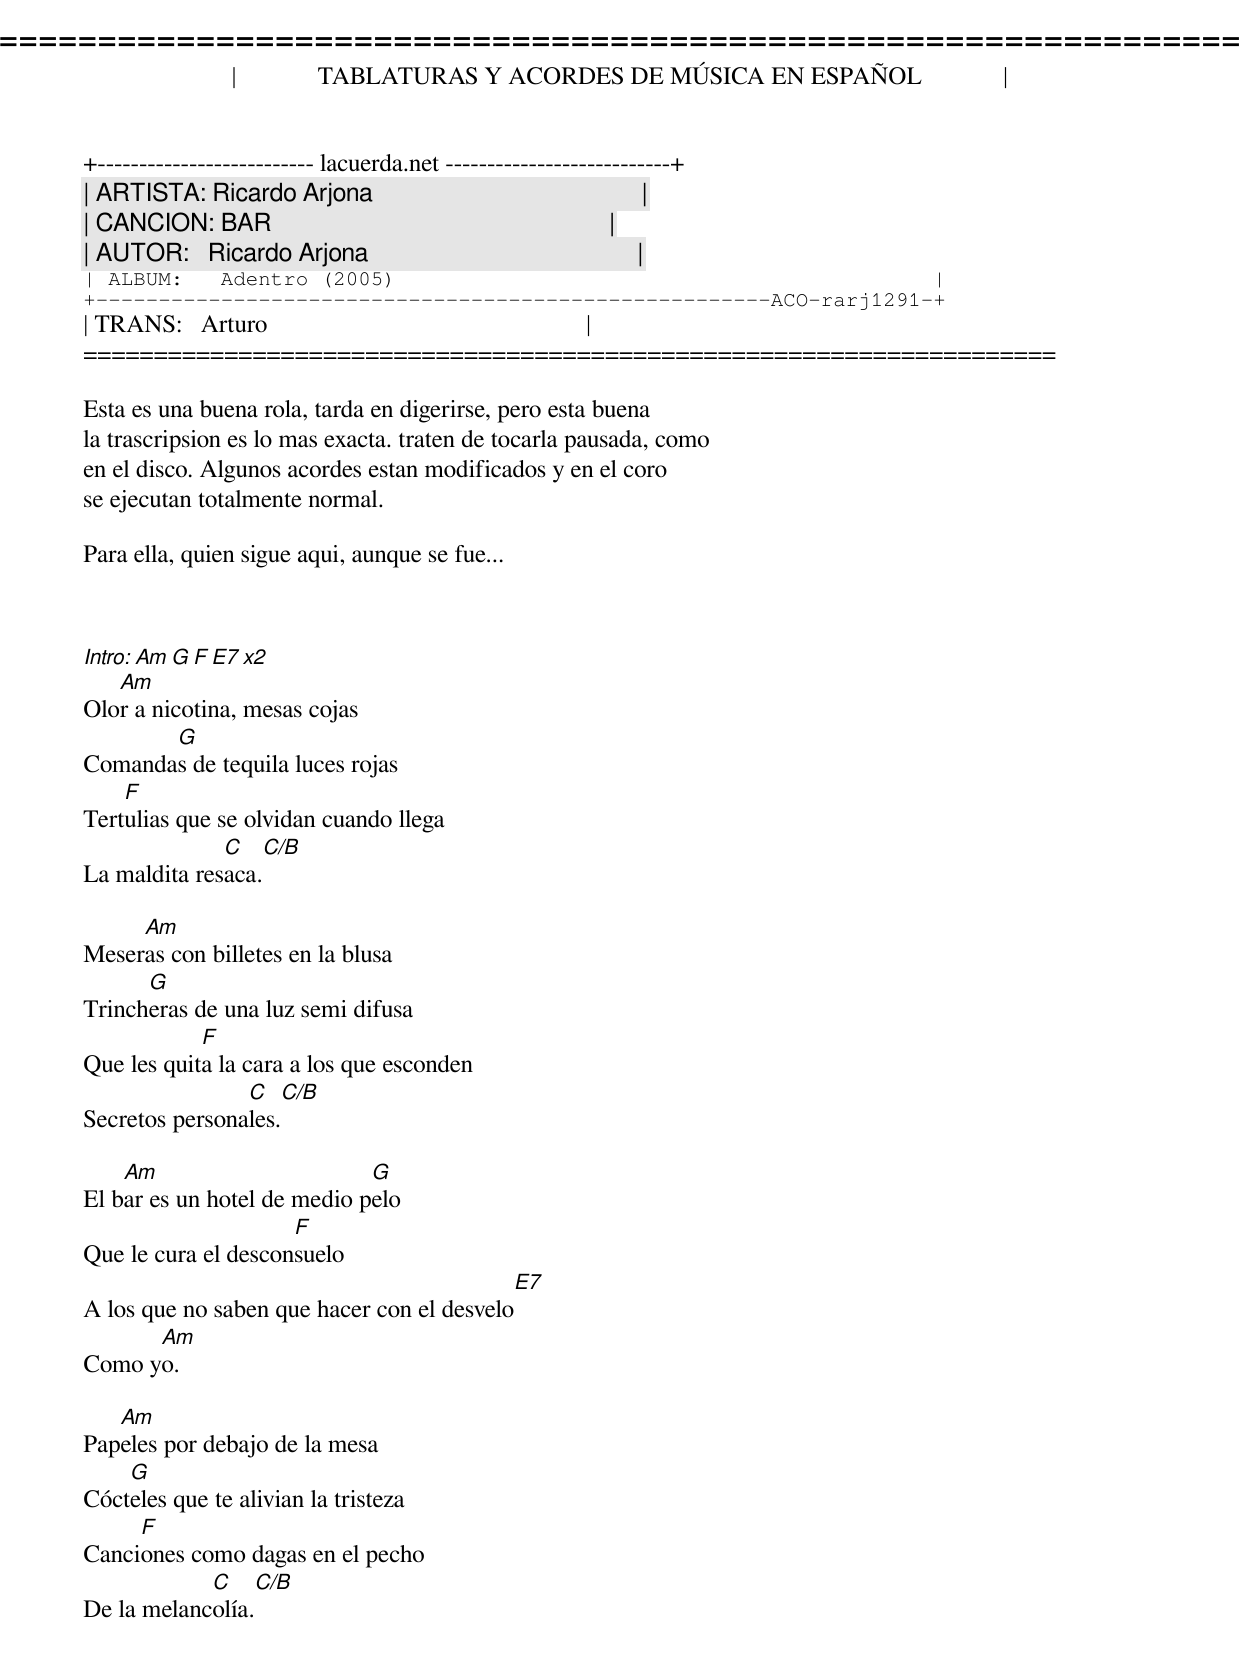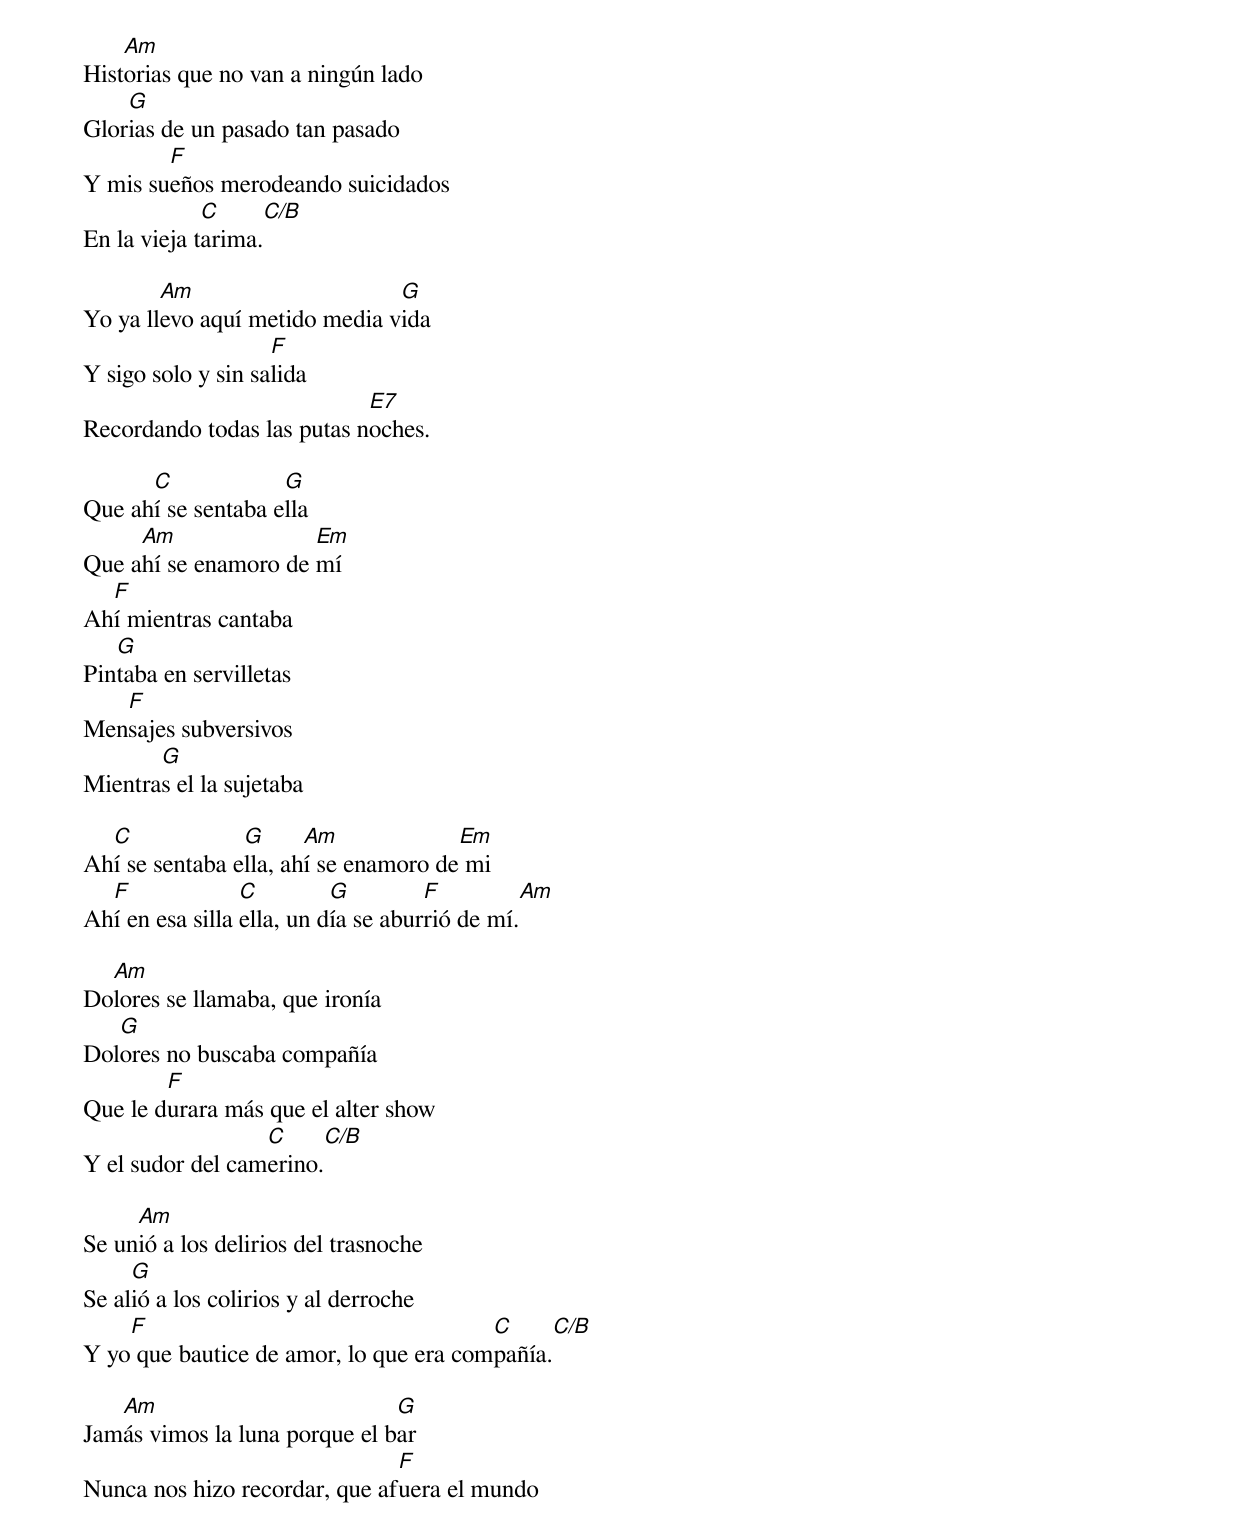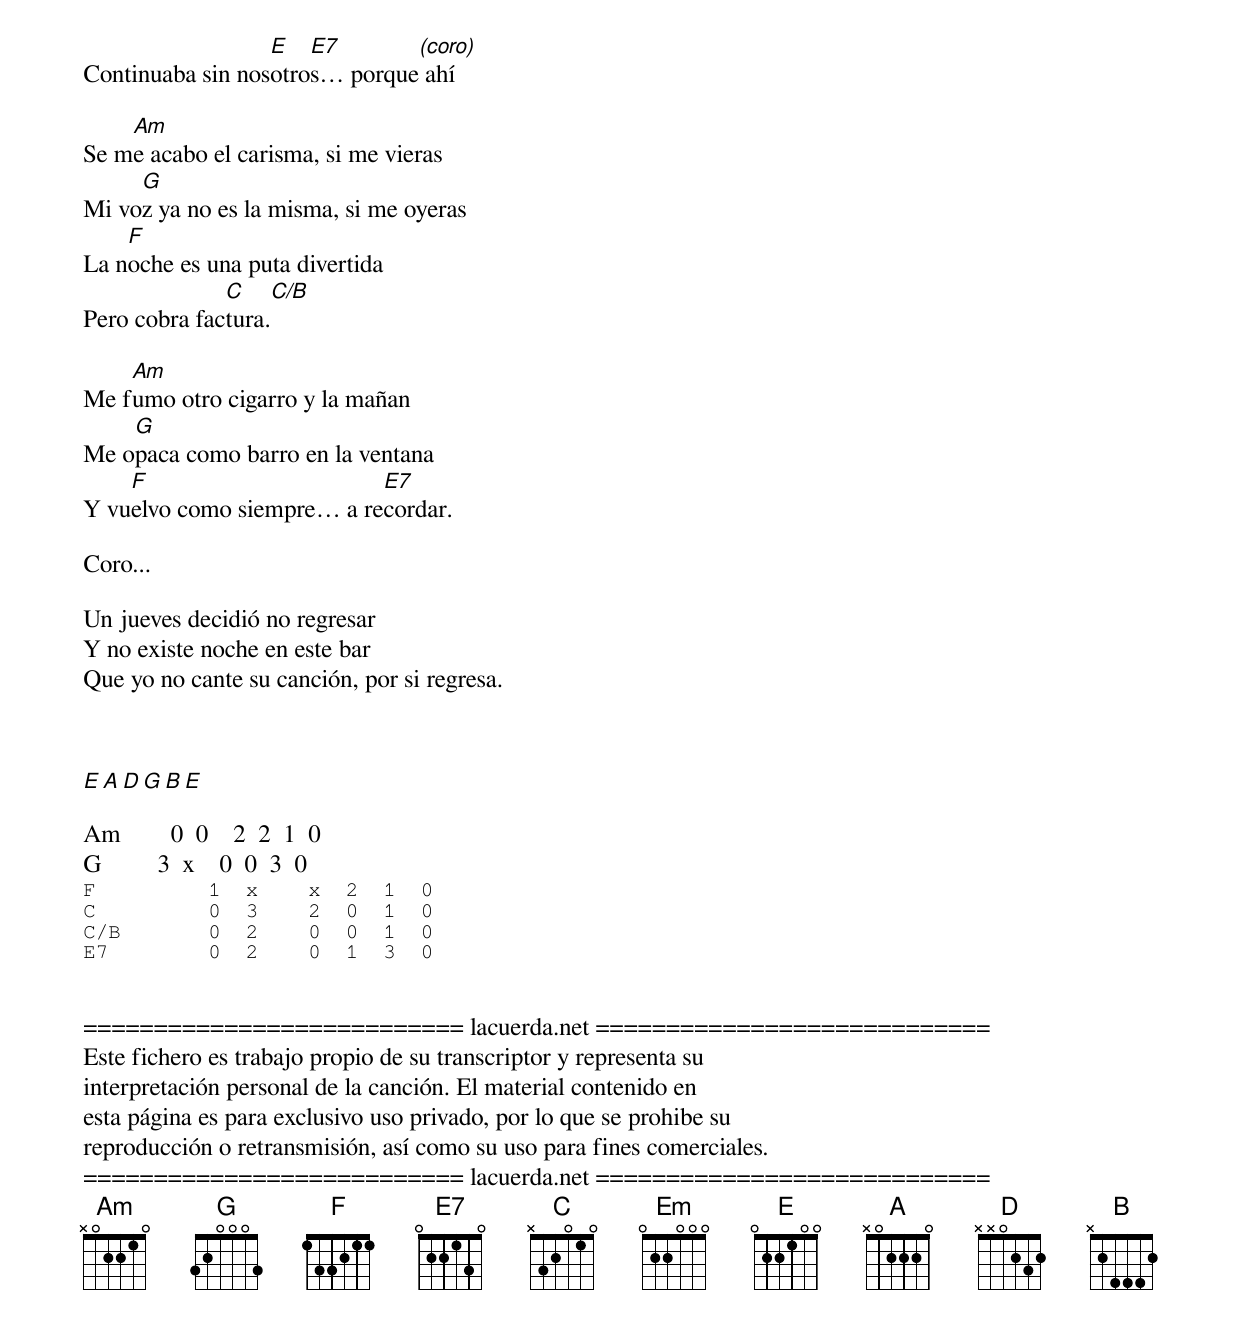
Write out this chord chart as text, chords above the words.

=====================================================================
|             TABLATURAS Y ACORDES DE MÚSICA EN ESPAÑOL             |
+-------------------------- lacuerda.net ---------------------------+
| ARTISTA: Ricardo Arjona                                           |
| CANCION: BAR                                                      |
| AUTOR:   Ricardo Arjona                                           |
| ALBUM:   Adentro (2005)                                           |
+------------------------------------------------------ACO-rarj1291-+
| TRANS:   Arturo                                                   |
=====================================================================

Esta es una buena rola, tarda en digerirse, pero esta buena
la trascripsion es lo mas exacta. traten de tocarla pausada, como
en el disco. Algunos acordes estan modificados y en el coro
se ejecutan totalmente normal.

Para ella, quien sigue aqui, aunque se fue...



Intro:  Am  G  F  E7   x2
   Am
Olor a nicotina, mesas cojas
       G
Comandas de tequila luces rojas
    F
Tertulias que se olvidan cuando llega
              C     C/B
La maldita resaca.

     Am
Meseras con billetes en la blusa
      G
Trincheras de una luz semi difusa
            F
Que les quita la cara a los que esconden
                C           C/B
Secretos personales.

    Am                       G
El bar es un hotel de medio pelo
                     F
Que le cura el desconsuelo
                                                                 E7
A los que no saben que hacer con el desvelo
      Am
Como yo.

   Am
Papeles por debajo de la mesa
    G
Cócteles que te alivian la tristeza
     F
Canciones como dagas en el pecho
            C      C/B
De la melancolía.

    Am
Historias que no van a ningún lado
    G
Glorias de un pasado tan pasado
        F
Y mis sueños merodeando suicidados
             C         C/B
En la vieja tarima.

        Am                     G
Yo ya llevo aquí metido media vida
                    F
Y sigo solo y sin salida
                            E7
Recordando todas las putas noches.

      C             G
Que ahí se sentaba ella
     Am               Em
Que ahí se enamoro de mí
  F
Ahí mientras cantaba
   G
Pintaba en servilletas
   F
Mensajes subversivos
       G
Mientras el la sujetaba

  C             G      Am             Em
Ahí se sentaba ella, ahí se enamoro de mi
  F              C         G         F          Am
Ahí en esa silla ella, un día se aburrió de mí.

  Am
Dolores se llamaba, que ironía
   G
Dolores no buscaba compañía
        F
Que le durara más que el alter show
                  C            C/B
Y el sudor del camerino.

     Am
Se unió a los delirios del trasnoche
     G
Se alió a los colirios y al derroche
    F                                   C            C/B
Y yo que bautice de amor, lo que era compañía.

   Am                          G
Jamás vimos la luna porque el bar
                               F
Nunca nos hizo recordar, que afuera el mundo
                  E   E7       (coro)
Continuaba sin nosotros porque ahí

    Am
Se me acabo el carisma, si me vieras
     G
Mi voz ya no es la misma, si me oyeras
    F
La noche es una puta divertida
              C    C/B
Pero cobra factura.

    Am
Me fumo otro cigarro y la mañan
    G
Me opaca como barro en la ventana
    F                      E7
Y vuelvo como siempre a recordar.

Coro...

Un jueves decidió no regresar
Y no existe noche en este bar
Que yo no cante su canción, por si regresa.



          E  A  D  G  B  E

Am        0  0    2  2  1  0
G         3  x    0  0  3  0
F         1  x    x  2  1  0
C         0  3    2  0  1  0
C/B       0  2    0  0  1  0
E7        0  2    0  1  3  0


=========================== lacuerda.net ============================
Este fichero es trabajo propio de su transcriptor y representa su
interpretación personal de la canción. El material contenido en
esta página es para exclusivo uso privado, por lo que se prohibe su
reproducción o retransmisión, así como su uso para fines comerciales.
=========================== lacuerda.net ============================
